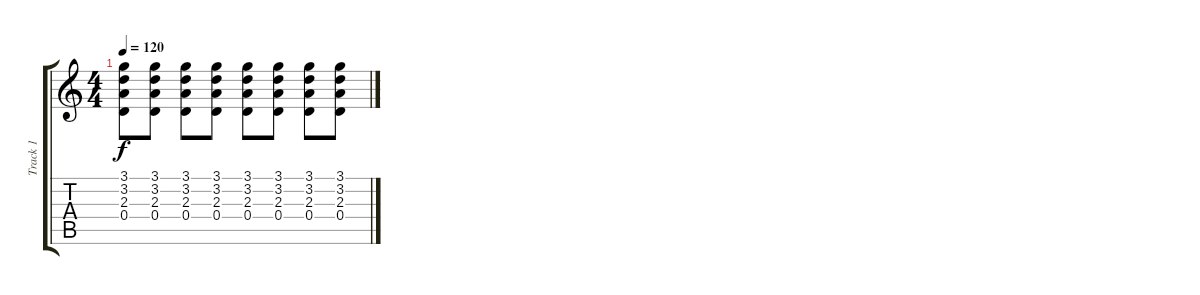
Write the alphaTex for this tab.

\track ("Track 1" "Track 1") {instrument electricguitarclean}
\staff {score tabs}
\tuning (E4 B3 G3 D3 A2 E2) {hide}
\ts (4 4)
\tempo 120
\clef g2
\ks c
(3.1 3.2 2.3 0.4).8{dy f} (3.1 3.2 2.3 0.4).8 (3.1 3.2 2.3 0.4).8 (3.1 3.2 2.3 0.4).8 (3.1 3.2 2.3 0.4).8 (3.1 3.2 2.3 0.4).8 (3.1 3.2 2.3 0.4).8 (3.1 3.2 2.3 0.4).8
